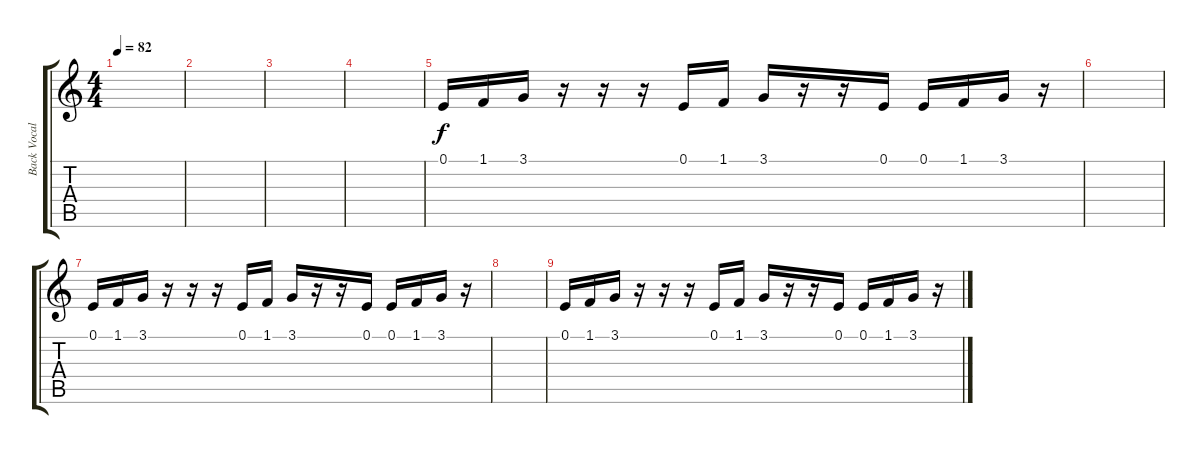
\track ("Back Vocals (Gruff)" "Back Vocal") {instrument voiceoohs}
\staff {score tabs}
\tuning (E4 B3 G3 D3 A2 E2) {hide}
\ts (4 4)
\tempo 82
\clef g2
\ks c
|
|
|
|
0.1.16 1.1.16 3.1.16 r.16 r.16 r.16 0.1.16 1.1.16 3.1.16 r.16 r.16 0.1.16 0.1.16 1.1.16 3.1.16 r.16 |
|
0.1.16 1.1.16 3.1.16 r.16 r.16 r.16 0.1.16 1.1.16 3.1.16 r.16 r.16 0.1.16 0.1.16 1.1.16 3.1.16 r.16 |
|
0.1.16 1.1.16 3.1.16 r.16 r.16 r.16 0.1.16 1.1.16 3.1.16 r.16 r.16 0.1.16 0.1.16 1.1.16 3.1.16 r.16
